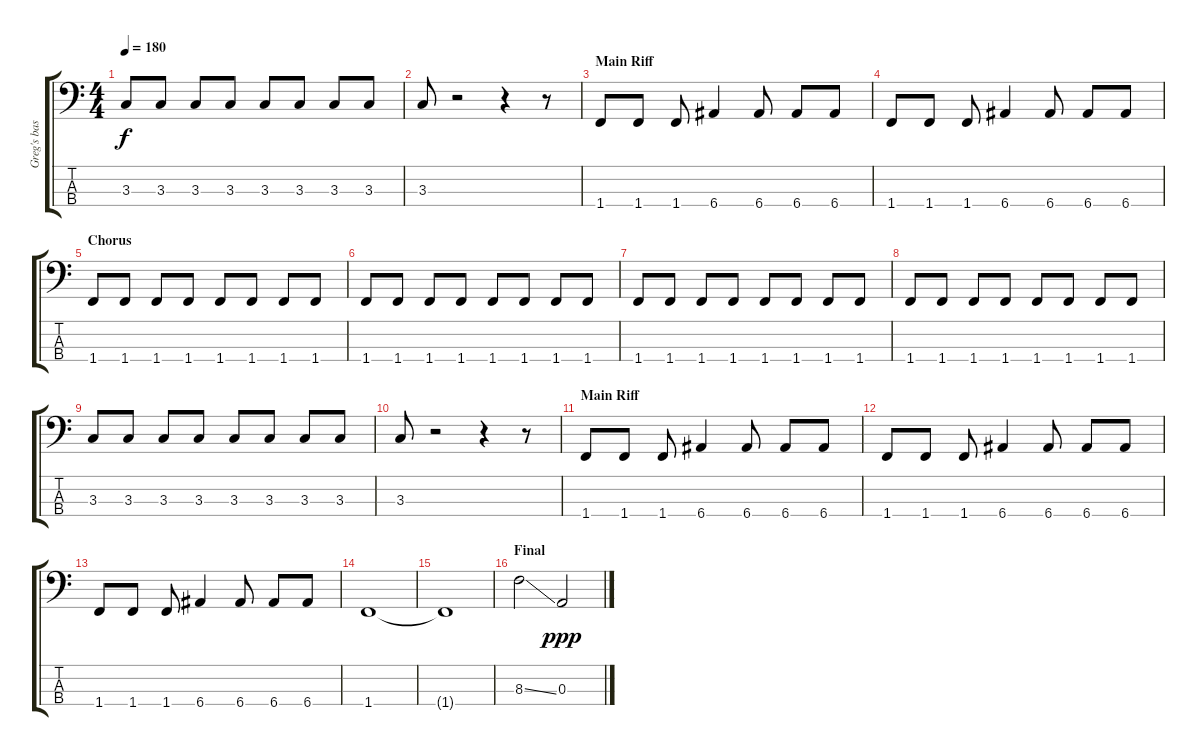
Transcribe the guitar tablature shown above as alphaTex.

\track ("Greg's bass" "Greg's bas") {instrument electricbasspick}
\staff {score tabs}
\tuning (G2 D2 A1 E1) {hide}
\ts (4 4)
\tempo 180
\clef f4
\ks c
3.3.8{dy f} 3.3.8 3.3.8 3.3.8 3.3.8 3.3.8 3.3.8 3.3.8 |
3.3.8 r.2 r.4 r.8 |
\section ("" "Main Riff")
1.4.8 1.4.8 1.4.8 6.4.4 6.4.8 6.4.8 6.4.8 |
1.4.8 1.4.8 1.4.8 6.4.4 6.4.8 6.4.8 6.4.8 |
\section ("" "Chorus")
1.4.8 1.4.8 1.4.8 1.4.8 1.4.8 1.4.8 1.4.8 1.4.8 |
1.4.8 1.4.8 1.4.8 1.4.8 1.4.8 1.4.8 1.4.8 1.4.8 |
1.4.8 1.4.8 1.4.8 1.4.8 1.4.8 1.4.8 1.4.8 1.4.8 |
1.4.8 1.4.8 1.4.8 1.4.8 1.4.8 1.4.8 1.4.8 1.4.8 |
3.3.8 3.3.8 3.3.8 3.3.8 3.3.8 3.3.8 3.3.8 3.3.8 |
3.3.8 r.2 r.4 r.8 |
\section ("" "Main Riff")
1.4.8 1.4.8 1.4.8 6.4.4 6.4.8 6.4.8 6.4.8 |
1.4.8 1.4.8 1.4.8 6.4.4 6.4.8 6.4.8 6.4.8 |
1.4.8 1.4.8 1.4.8 6.4.4 6.4.8 6.4.8 6.4.8 |
1.4.1 |
1.4{t}.1 |
\section ("" "Final")
8.3{ss}.2 0.3.2{dy ppp}
